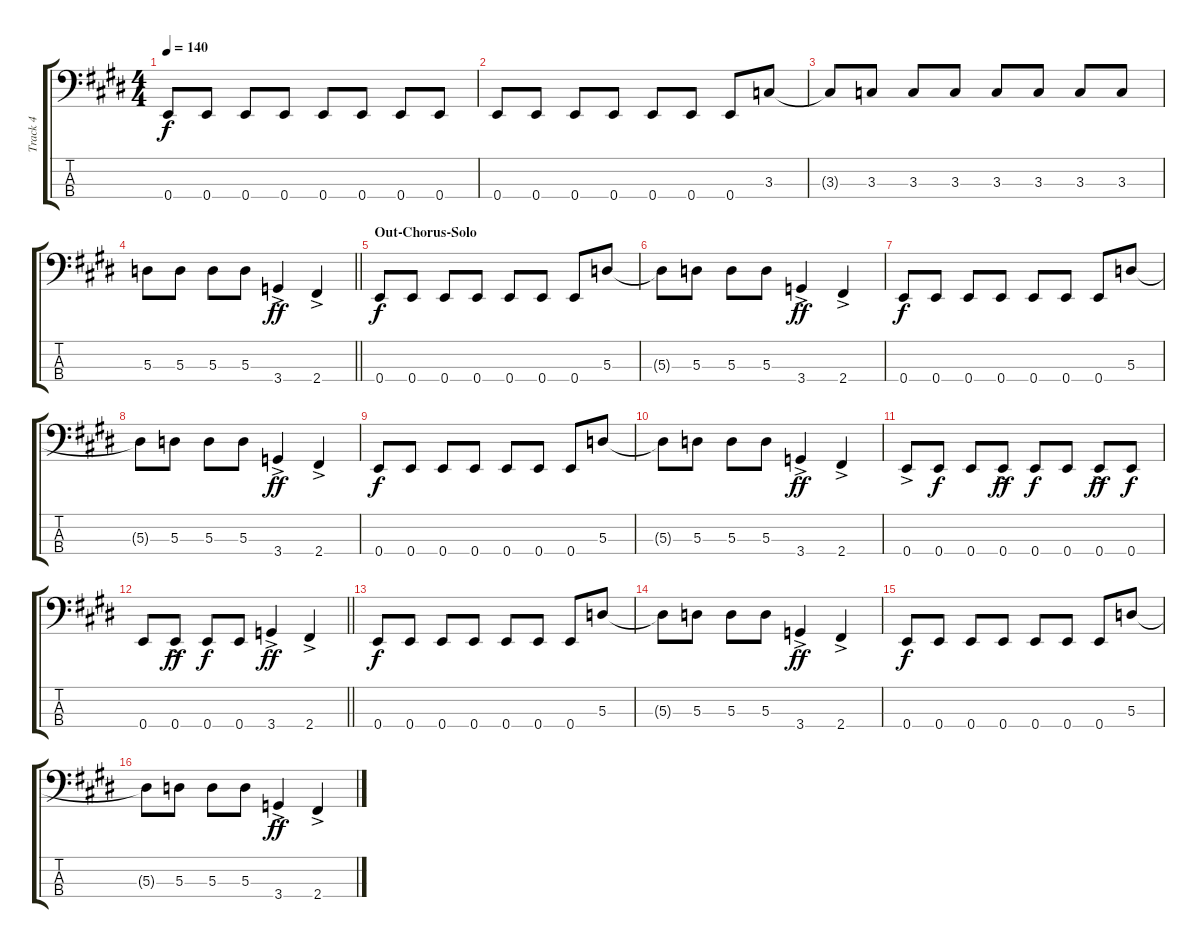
\track ("Track 4" "Track 4") {instrument electricbasspick}
\staff {score tabs}
\tuning (G2 D2 A1 E1) {hide}
\ts (4 4)
\tempo 140
\clef f4
\ks e
0.4.8{dy f} 0.4.8 0.4.8 0.4.8 0.4.8 0.4.8 0.4.8 0.4.8 |
0.4.8 0.4.8 0.4.8 0.4.8 0.4.8 0.4.8 0.4.8 3.3.8 |
3.3{t}.8 3.3.8 3.3.8 3.3.8 3.3.8 3.3.8 3.3.8 3.3.8 |
\barLineRight lightlight
5.3.8 5.3.8 5.3.8 5.3.8 3.4{ac}.4{dy ff} 2.4{ac}.4 |
\section ("" "Out-Chorus-Solo")
0.4.8{dy f} 0.4.8 0.4.8 0.4.8 0.4.8 0.4.8 0.4.8 5.3.8 |
5.3{t}.8 5.3.8 5.3.8 5.3.8 3.4{ac}.4{dy ff} 2.4{ac}.4 |
0.4.8{dy f} 0.4.8 0.4.8 0.4.8 0.4.8 0.4.8 0.4.8 5.3.8 |
5.3{t}.8 5.3.8 5.3.8 5.3.8 3.4{ac}.4{dy ff} 2.4{ac}.4 |
0.4.8{dy f} 0.4.8 0.4.8 0.4.8 0.4.8 0.4.8 0.4.8 5.3.8 |
5.3{t}.8 5.3.8 5.3.8 5.3.8 3.4{ac}.4{dy ff} 2.4{ac}.4 |
0.4{ac}.8 0.4.8{dy f} 0.4.8 0.4{ac}.8{dy ff} 0.4.8{dy f} 0.4.8 0.4{ac}.8{dy ff} 0.4.8{dy f} |
\barLineRight lightlight
0.4.8 0.4{ac}.8{dy ff} 0.4.8{dy f} 0.4.8 3.4{ac}.4{dy ff} 2.4{ac}.4 |
0.4.8{dy f} 0.4.8 0.4.8 0.4.8 0.4.8 0.4.8 0.4.8 5.3.8 |
5.3{t}.8 5.3.8 5.3.8 5.3.8 3.4{ac}.4{dy ff} 2.4{ac}.4 |
0.4.8{dy f} 0.4.8 0.4.8 0.4.8 0.4.8 0.4.8 0.4.8 5.3.8 |
5.3{t}.8 5.3.8 5.3.8 5.3.8 3.4{ac}.4{dy ff} 2.4{ac}.4
